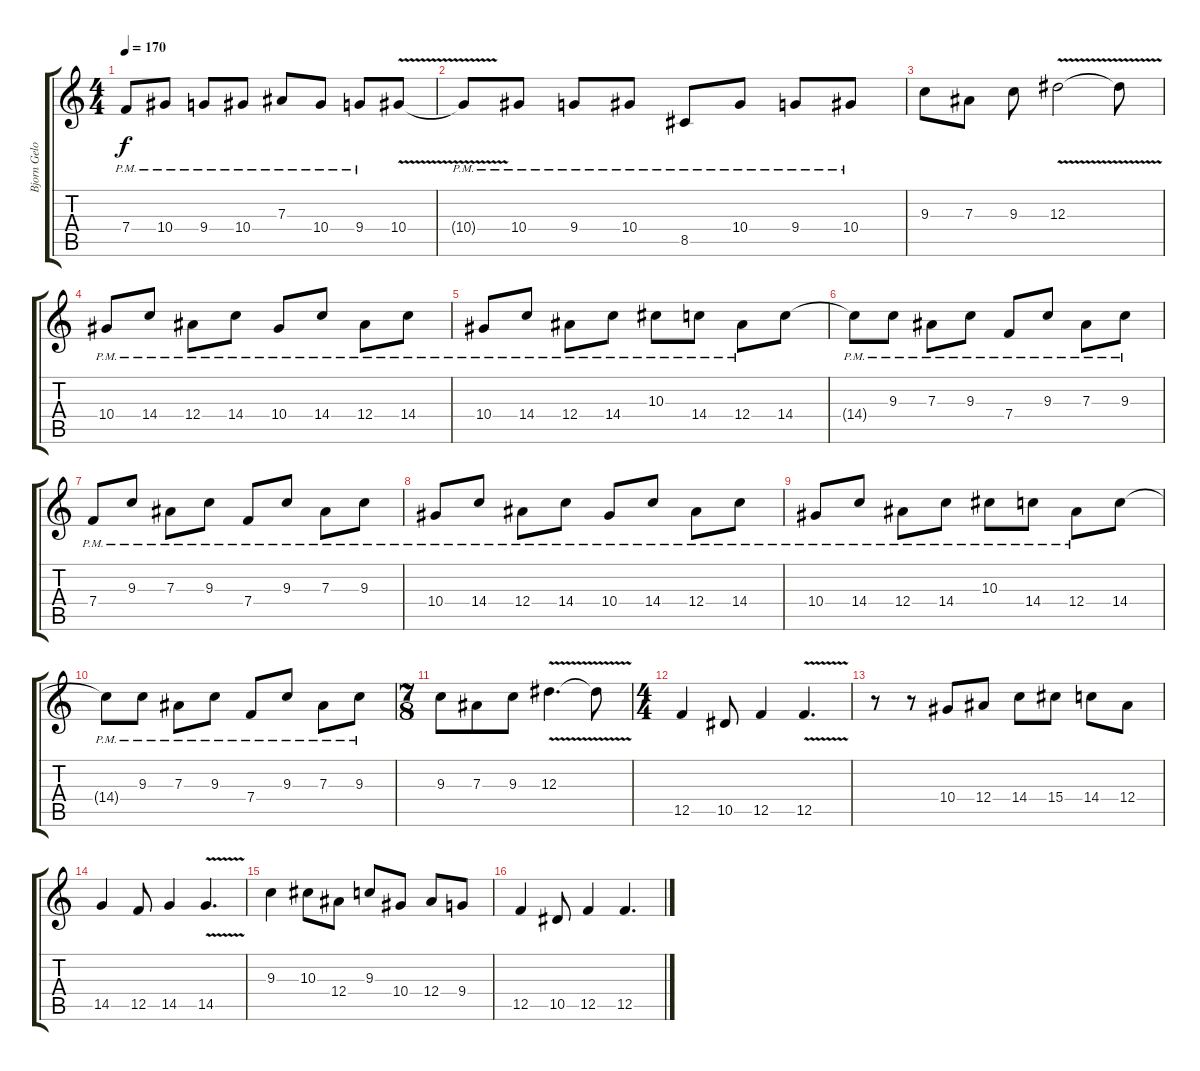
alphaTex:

\track ("Bjorn Gelotte" "Bjorn Gelo") {instrument distortionguitar}
\staff {score tabs}
\tuning (C4 G3 Eb3 Bb2 F2 C2) {hide}
\ts (4 4)
\tempo 170
\clef g2
\ks c
7.4{pm}.8{dy f} 10.4{pm}.8 9.4{pm}.8 10.4{pm}.8 7.3{pm}.8 10.4{pm}.8 9.4{pm}.8 10.4{v}.8 |
10.4{v pm t}.8 10.4{pm}.8 9.4{pm}.8 10.4{pm}.8 8.5{pm}.8 10.4{pm}.8 9.4{pm}.8 10.4{pm}.8 |
9.3.8 7.3.8 9.3.8 12.3{v}.2 12.3{t}.8 |
10.4{pm}.8 14.4{pm}.8 12.4{pm}.8 14.4{pm}.8 10.4{pm}.8 14.4{pm}.8 12.4{pm}.8 14.4{pm}.8 |
10.4{pm}.8 14.4{pm}.8 12.4{pm}.8 14.4{pm}.8 10.3{pm}.8 14.4{pm}.8 12.4{pm}.8 14.4.8 |
14.4{pm t}.8 9.3{pm}.8 7.3{pm}.8 9.3{pm}.8 7.4{pm}.8 9.3{pm}.8 7.3{pm}.8 9.3{pm}.8 |
7.4{pm}.8 9.3{pm}.8 7.3{pm}.8 9.3{pm}.8 7.4{pm}.8 9.3{pm}.8 7.3{pm}.8 9.3{pm}.8 |
10.4{pm}.8 14.4{pm}.8 12.4{pm}.8 14.4{pm}.8 10.4{pm}.8 14.4{pm}.8 12.4{pm}.8 14.4{pm}.8 |
10.4{pm}.8 14.4{pm}.8 12.4{pm}.8 14.4{pm}.8 10.3{pm}.8 14.4{pm}.8 12.4{pm}.8 14.4.8 |
14.4{pm t}.8 9.3{pm}.8 7.3{pm}.8 9.3{pm}.8 7.4{pm}.8 9.3{pm}.8 7.3{pm}.8 9.3{pm}.8 |
\ts (7 8)
9.3.8 7.3.8 9.3.8 12.3{v}.4{d} 12.3{t}.8 |
\ts (4 4)
12.5.4 10.5.8 12.5.4 12.5{v}.4{d} |
r.8 r.8 10.4.8 12.4.8 14.4.8 15.4.8 14.4.8 12.4.8 |
14.5.4 12.5.8 14.5.4 14.5{v}.4{d} |
9.3.4 10.3.8 12.4.8 9.3.8 10.4.8 12.4.8 9.4.8 |
12.5.4 10.5.8 12.5.4 12.5.4{d}
